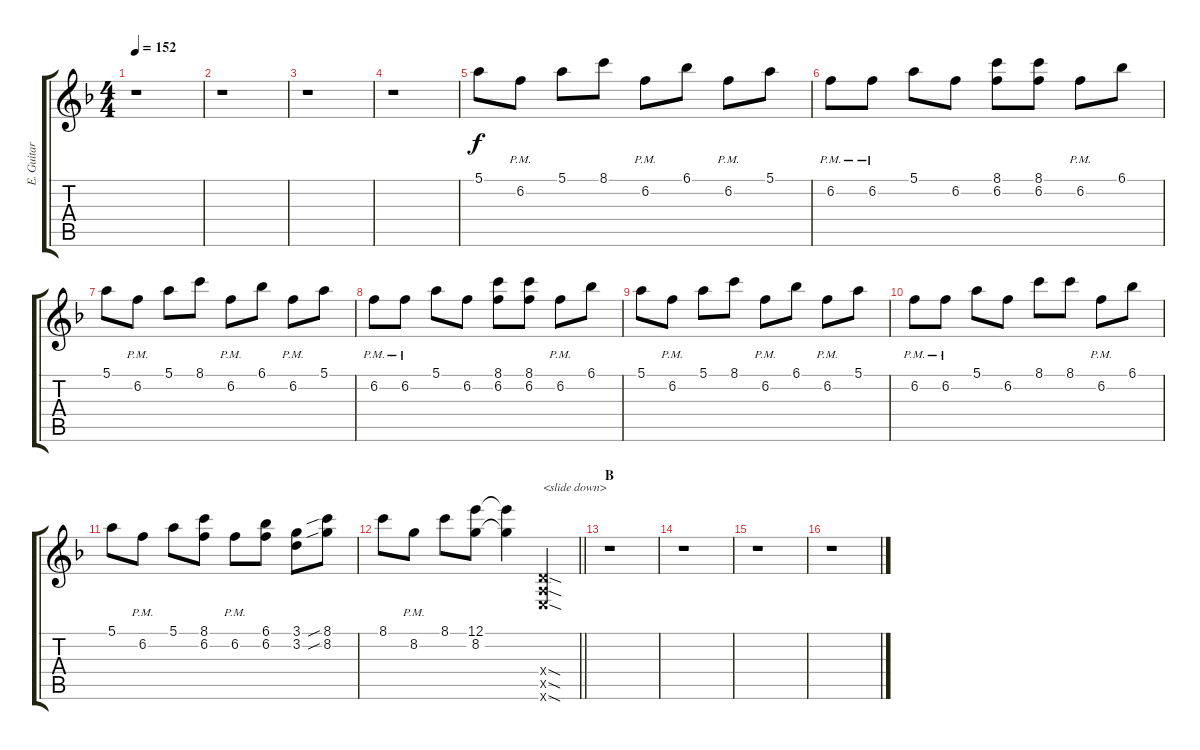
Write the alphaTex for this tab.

\track ("E. Guitar III" "E. Guitar ") {instrument overdrivenguitar}
\staff {score tabs}
\tuning (E4 B3 G3 D3 A2 E2) {hide}
\ts (4 4)
\tempo 152
\clef g2
\ks f
r.1{dy f} |
r.1 |
r.1 |
r.1 |
5.1.8 6.2{pm}.8 5.1.8 8.1.8 6.2{pm}.8 6.1.8 6.2{pm}.8 5.1.8 |
6.2{pm}.8 6.2{pm}.8 5.1.8 6.2.8 (8.1 6.2).8 (8.1 6.2).8 6.2{pm}.8 6.1.8 |
5.1.8 6.2{pm}.8 5.1.8 8.1.8 6.2{pm}.8 6.1.8 6.2{pm}.8 5.1.8 |
6.2{pm}.8 6.2{pm}.8 5.1.8 6.2.8 (8.1 6.2).8 (8.1 6.2).8 6.2{pm}.8 6.1.8 |
5.1.8 6.2{pm}.8 5.1.8 8.1.8 6.2{pm}.8 6.1.8 6.2{pm}.8 5.1.8 |
6.2{pm}.8 6.2{pm}.8 5.1.8 6.2.8 8.1.8 8.1.8 6.2{pm}.8 6.1.8 |
5.1.8 6.2{pm}.8 5.1.8 (8.1 6.2).8 6.2{pm}.8 (6.1 6.2).8 (3.1 3.2).8 (8.1{sib} 8.2{sib}).8 |
\barLineRight lightlight
8.1.8 8.2{pm}.8 8.1.8 (12.1 8.2).8 (12.1{t} 8.2{t}).4 (0.4{sod x} 0.5{sod x} 0.6{sod x}).4{txt "<slide down>"} |
\section ("" "B")
r.1 |
r.1 |
r.1 |
r.1
